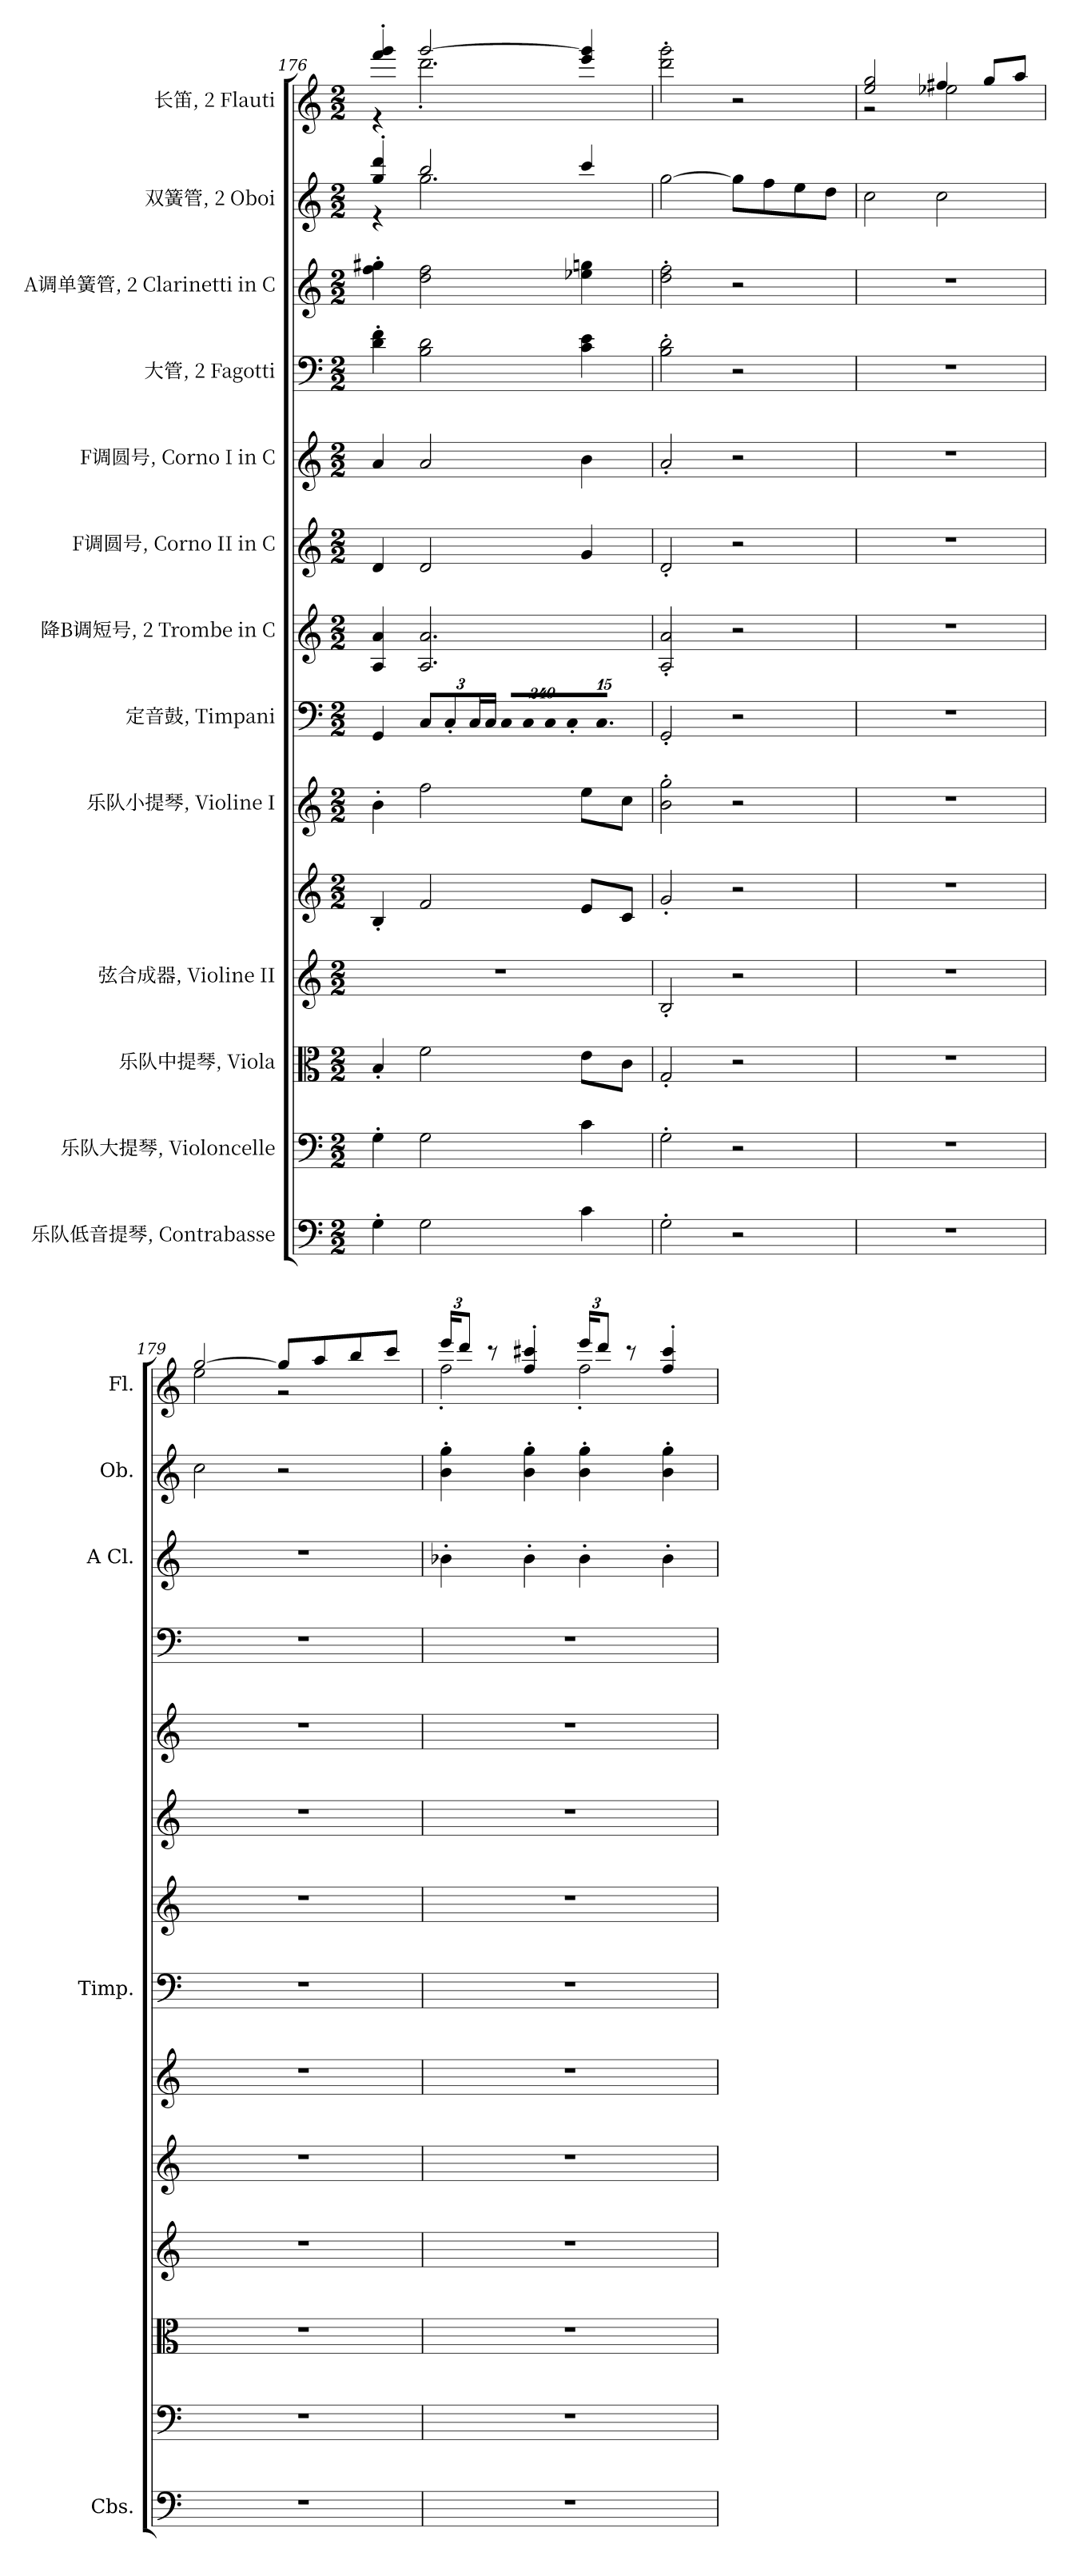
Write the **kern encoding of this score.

**kern	**kern	**kern	**kern	**kern	**kern	**kern	**kern	**kern	**kern	**kern	**kern	**kern	**kern
*part13	*part12	*part11	*part10	*part10	*part9	*part8	*part7	*part6	*part5	*part4	*part3	*part2	*part1
*staff14	*staff13	*staff12	*staff11	*staff10	*staff9	*staff8	*staff7	*staff6	*staff5	*staff4	*staff3	*staff2	*staff1
*I"乐队低音提琴, Contrabasse	*I"乐队大提琴, Violoncelle	*I"乐队中提琴, Viola	*I"弦合成器, Violine II	*	*I"乐队小提琴, Violine I	*I"定音鼓, Timpani	*I"降B调短号, 2 Trombe in C	*I"F调圆号, Corno II in C	*I"F调圆号, Corno I in C	*I"大管, 2 Fagotti	*I"A调单簧管, 2 Clarinetti in C	*I"双簧管, 2 Oboi	*I"长笛, 2 Flauti
*I'Cbs.	*	*	*	*	*	*I'Timp.	*	*	*	*	*I'A Cl.	*I'Ob.	*I'Fl.
!!LO:PB:g=z
*clefF4	*clefF4	*clefC3	*clefG2	*clefG2	*clefG2	*clefF4	*clefG2	*clefG2	*clefG2	*clefF4	*clefG2	*clefG2	*clefG2
*ITrd7c12	*	*	*	*	*	*	*ITrd1c2	*ITrd4c7	*ITrd4c7	*	*ITrd2c3	*	*
*k[]	*k[]	*k[]	*k[]	*k[]	*k[]	*k[]	*k[b-e-]	*k[b-]	*k[b-]	*k[]	*k[f#c#g#]	*k[]	*k[]
*M2/2	*M2/2	*M2/2	*M2/2	*M2/2	*M2/2	*M2/2	*M2/2	*M2/2	*M2/2	*M2/2	*M2/2	*M2/2	*M2/2
*MM245	*MM245	*MM245	*MM245	*MM245	*MM245	*MM245	*MM245	*MM245	*MM245	*MM245	*MM245	*MM245	*MM245
=176	=176	=176	=176	=176	=176	=176	=176	=176	=176	=176	=176	=176	=176
*	*	*	*	*	*	*	*	*	*	*	*	*^	*^
4GG'\	4G'\	4B'/	1r	4B'/	4b'\	4GG/	4G/ 4g/	4G/	4d/	4d\' 4f\'	4dd\' 4ee#X\'	4gg/' 4ddd/'	4r	4fff/' 4ggg/'	4r
*	*	*	*	*	*	*Xbrackettup	*	*	*	*	*	*	*	*	*
2GG\	2G\	2f\	.	2f/	2ff\	12C/L	2.G/ 2.g/	2G/	2d/	2B\ 2d\	2b\ 2dd\	2bb/	2.gg\	[2ggg/	2.ddd'\
.	.	.	.	.	.	12C'/	.	.	.	.	.	.	.	.	.
.	.	.	.	.	.	24C/L	.	.	.	.	.	.	.	.	.
.	.	.	.	.	.	24C/JJ	.	.	.	.	.	.	.	.	.
!	!	!	!	!	!	!LO:N:vis=16	!	!	!	!	!	!	!	!	!
.	.	.	.	.	.	1920%137C/LL	.	.	.	.	.	.	.	.	.
!	!	!	!	!	!	!LO:N:vis=16	!	!	!	!	!	!	!	!	!
.	.	.	.	.	.	1920%137C/	.	.	.	.	.	.	.	.	.
!	!	!	!	!	!	!LO:N:vis=16	!	!	!	!	!	!	!	!	!
.	.	.	.	.	.	1920%137C/	.	.	.	.	.	.	.	.	.
!	!	!	!	!	!	!LO:N:vis=16	!	!	!	!	!	!	!	!	!
.	.	.	.	.	.	1920%137C'/J	.	.	.	.	.	.	.	.	.
4C\	4c\	8e\L	.	8e/L	8ee\L	.	.	4c/	4e\	4c\ 4e\	4ccn\ 4een\	4ccc/	.	4eee/ 4ggg/]	.
.	.	.	.	.	.	1920ryy	.	.	.	.	.	.	.	.	.
!	!	!	!	!	!	!LO:N:vis=4.	!	!	!	!	!	!	!	!	!
.	.	.	.	.	.	640%137C/J	.	.	.	.	.	.	.	.	.
.	.	8c\J	.	8c/J	8cc\J	.	.	.	.	.	.	.	.	.	.
*	*	*	*	*	*	*	*	*	*	*	*	*v	*v	*	*
*	*	*	*	*	*	*	*	*	*	*	*	*	*v	*v
=177	=177	=177	=177	=177	=177	=177	=177	=177	=177	=177	=177	=177	=177
*	*	*	*	*	*	*	*	*	*	*	*	*	*MM245
2GG'\	2G'\	2G'/	2B'/	2g'/	2b\' 2gg\'	2GG'/	2G/' 2g/'	2G'/	2d'/	2B\' 2d\'	2b\' 2dd\'	[2gg\	2ddd\' 2ggg\'
*	*	*	*	*	*	*	*	*	*	*	*	*	*MM251
2r	2r	2r	2r	2r	2r	2r	2r	2r	2r	2r	2r	8gg\L]	2r
.	.	.	.	.	.	.	.	.	.	.	.	8ff\	.
.	.	.	.	.	.	.	.	.	.	.	.	8ee\	.
.	.	.	.	.	.	.	.	.	.	.	.	8dd\J	.
=178	=178	=178	=178	=178	=178	=178	=178	=178	=178	=178	=178	=178	=178
*	*	*	*	*	*	*	*	*	*	*	*	*	*MM245
*	*	*	*	*	*	*	*	*	*	*	*	*	*^
1r	1r	1r	1r	1r	1r	1r	1r	1r	1r	1r	1r	2cc\	2ee/ 2gg/	2r
*	*	*	*	*	*	*	*	*	*	*	*	*	*MM260	*
.	.	.	.	.	.	.	.	.	.	.	.	2cc\	4ff#X/	2ee-X\
.	.	.	.	.	.	.	.	.	.	.	.	.	8gg/L	.
.	.	.	.	.	.	.	.	.	.	.	.	.	8aa/J	.
=179	=179	=179	=179	=179	=179	=179	=179	=179	=179	=179	=179	=179	=179	=179
*	*	*	*	*	*	*	*	*	*	*	*	*	*MM245	*
1r	1r	1r	1r	1r	1r	1r	1r	1r	1r	1r	1r	2cc\	[2gg/	2ee\
*	*	*	*	*	*	*	*	*	*	*	*	*	*MM260	*
.	.	.	.	.	.	.	.	.	.	.	.	2r	8gg/L]	2r
.	.	.	.	.	.	.	.	.	.	.	.	.	8aa/	.
.	.	.	.	.	.	.	.	.	.	.	.	.	8bb/	.
.	.	.	.	.	.	.	.	.	.	.	.	.	8ccc/J	.
!!LO:PB:g=z	!!
=180	=180	=180	=180	=180	=180	=180	=180	=180	=180	=180	=180	=180	=180	=180
*	*	*	*	*	*	*	*	*	*	*	*	*	*Xbrackettup	*
*	*	*	*	*	*	*	*	*	*	*	*	*	*MM251	*
1r	1r	1r	1r	1r	1r	1r	1r	1r	1r	1r	4gn'\	4b\' 4gg\'	24eee/KL	2ff'\
.	.	.	.	.	.	.	.	.	.	.	.	.	12ddd/J	.
.	.	.	.	.	.	.	.	.	.	.	.	.	8r	.
.	.	.	.	.	.	.	.	.	.	.	4g'\	4b\' 4gg\'	4ff/' 4ccc#X/'	.
.	.	.	.	.	.	.	.	.	.	.	4g'\	4b\' 4gg\'	24eee/KL	2ff'\
.	.	.	.	.	.	.	.	.	.	.	.	.	12ddd/J	.
.	.	.	.	.	.	.	.	.	.	.	.	.	8r	.
.	.	.	.	.	.	.	.	.	.	.	4g'\	4b\' 4gg\'	4ff/' 4ccc#/'	.
*	*	*	*	*	*	*	*	*	*	*	*	*	*v	*v
=	=	=	=	=	=	=	=	=	=	=	=	=	=
*-	*-	*-	*-	*-	*-	*-	*-	*-	*-	*-	*-	*-	*-
